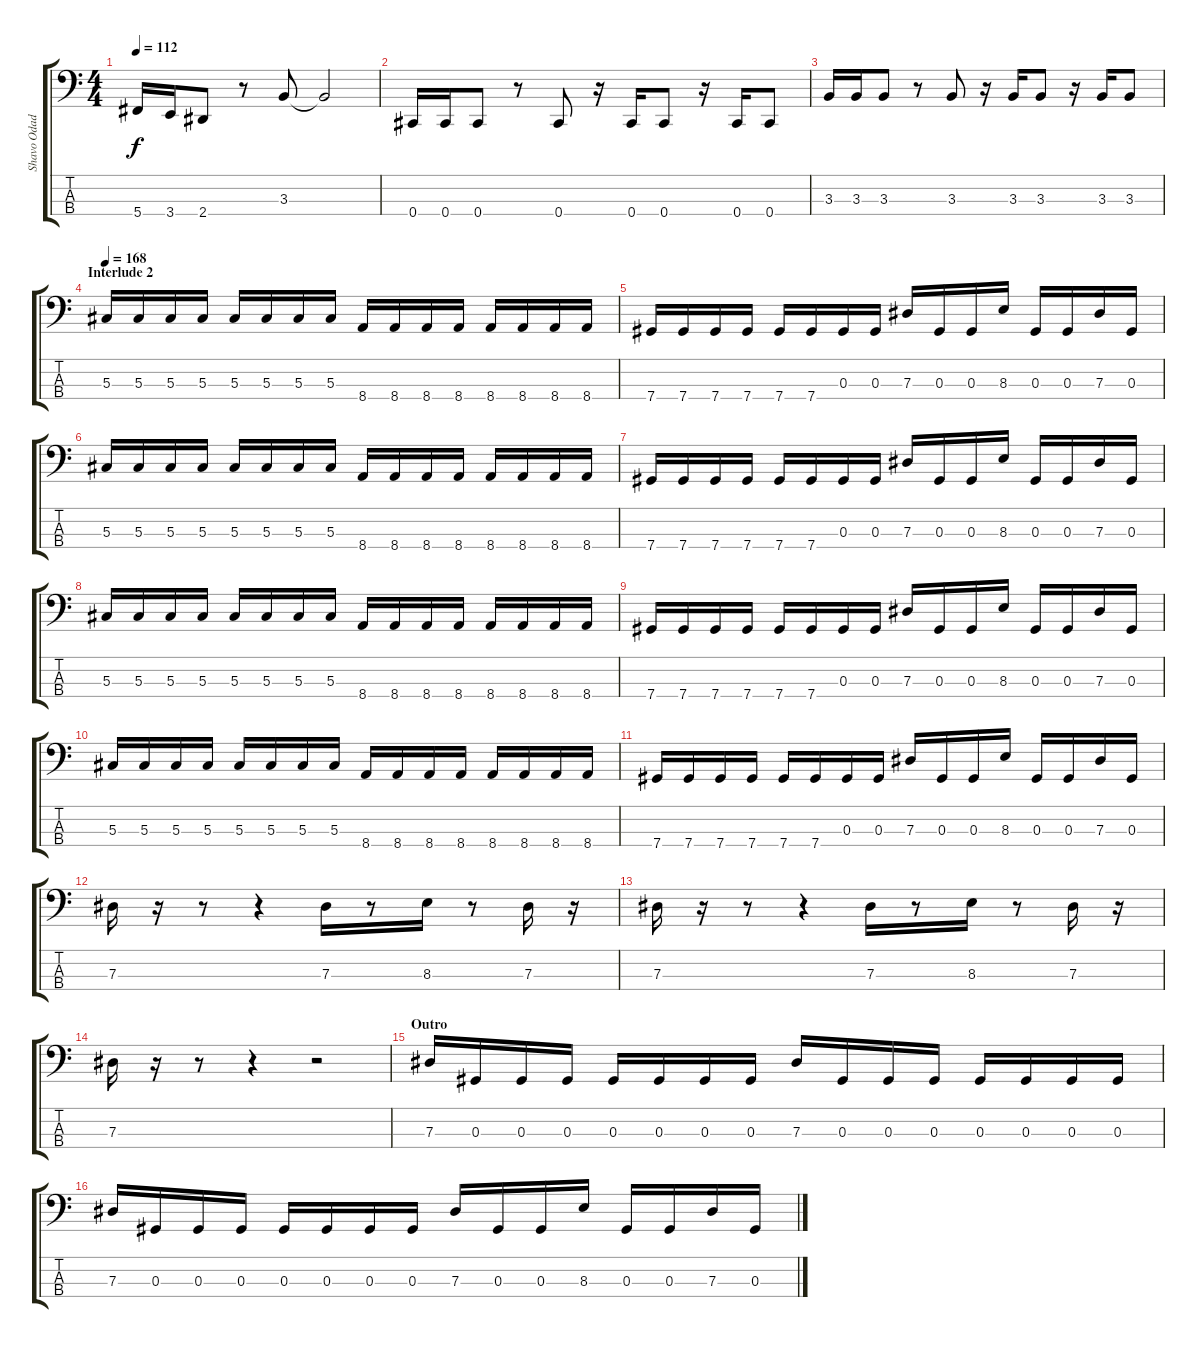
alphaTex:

\track ("Shavo Odadjian" "Shavo Odad") {instrument electricbassfinger}
\staff {score tabs}
\tuning (Gb2 Db2 Ab1 Db1) {hide}
\ts (4 4)
\tempo 112
\clef f4
\ks c
5.4.16{dy f} 3.4.16 2.4.8 r.8 3.3.8 3.3{t}.2 |
0.4.16 0.4.16 0.4.8 r.8 0.4.8 r.16 0.4.16 0.4.8 r.16 0.4.16 0.4.8 |
3.3.16 3.3.16 3.3.8 r.8 3.3.8 r.16 3.3.16 3.3.8 r.16 3.3.16 3.3.8 |
\section ("" "Interlude 2")
\tempo 168
5.3.16 5.3.16 5.3.16 5.3.16 5.3.16 5.3.16 5.3.16 5.3.16 8.4.16 8.4.16 8.4.16 8.4.16 8.4.16 8.4.16 8.4.16 8.4.16 |
7.4.16 7.4.16 7.4.16 7.4.16 7.4.16 7.4.16 0.3.16 0.3.16 7.3.16 0.3.16 0.3.16 8.3.16 0.3.16 0.3.16 7.3.16 0.3.16 |
5.3.16 5.3.16 5.3.16 5.3.16 5.3.16 5.3.16 5.3.16 5.3.16 8.4.16 8.4.16 8.4.16 8.4.16 8.4.16 8.4.16 8.4.16 8.4.16 |
7.4.16 7.4.16 7.4.16 7.4.16 7.4.16 7.4.16 0.3.16 0.3.16 7.3.16 0.3.16 0.3.16 8.3.16 0.3.16 0.3.16 7.3.16 0.3.16 |
5.3.16 5.3.16 5.3.16 5.3.16 5.3.16 5.3.16 5.3.16 5.3.16 8.4.16 8.4.16 8.4.16 8.4.16 8.4.16 8.4.16 8.4.16 8.4.16 |
7.4.16 7.4.16 7.4.16 7.4.16 7.4.16 7.4.16 0.3.16 0.3.16 7.3.16 0.3.16 0.3.16 8.3.16 0.3.16 0.3.16 7.3.16 0.3.16 |
5.3.16 5.3.16 5.3.16 5.3.16 5.3.16 5.3.16 5.3.16 5.3.16 8.4.16 8.4.16 8.4.16 8.4.16 8.4.16 8.4.16 8.4.16 8.4.16 |
7.4.16 7.4.16 7.4.16 7.4.16 7.4.16 7.4.16 0.3.16 0.3.16 7.3.16 0.3.16 0.3.16 8.3.16 0.3.16 0.3.16 7.3.16 0.3.16 |
7.3.16 r.16 r.8 r.4 7.3.16 r.8 8.3.16 r.8 7.3.16 r.16 |
7.3.16 r.16 r.8 r.4 7.3.16 r.8 8.3.16 r.8 7.3.16 r.16 |
7.3.16 r.16 r.8 r.4 r.2 |
\section ("" "Outro")
7.3.16 0.3.16 0.3.16 0.3.16 0.3.16 0.3.16 0.3.16 0.3.16 7.3.16 0.3.16 0.3.16 0.3.16 0.3.16 0.3.16 0.3.16 0.3.16 |
7.3.16 0.3.16 0.3.16 0.3.16 0.3.16 0.3.16 0.3.16 0.3.16 7.3.16 0.3.16 0.3.16 8.3.16 0.3.16 0.3.16 7.3.16 0.3.16
